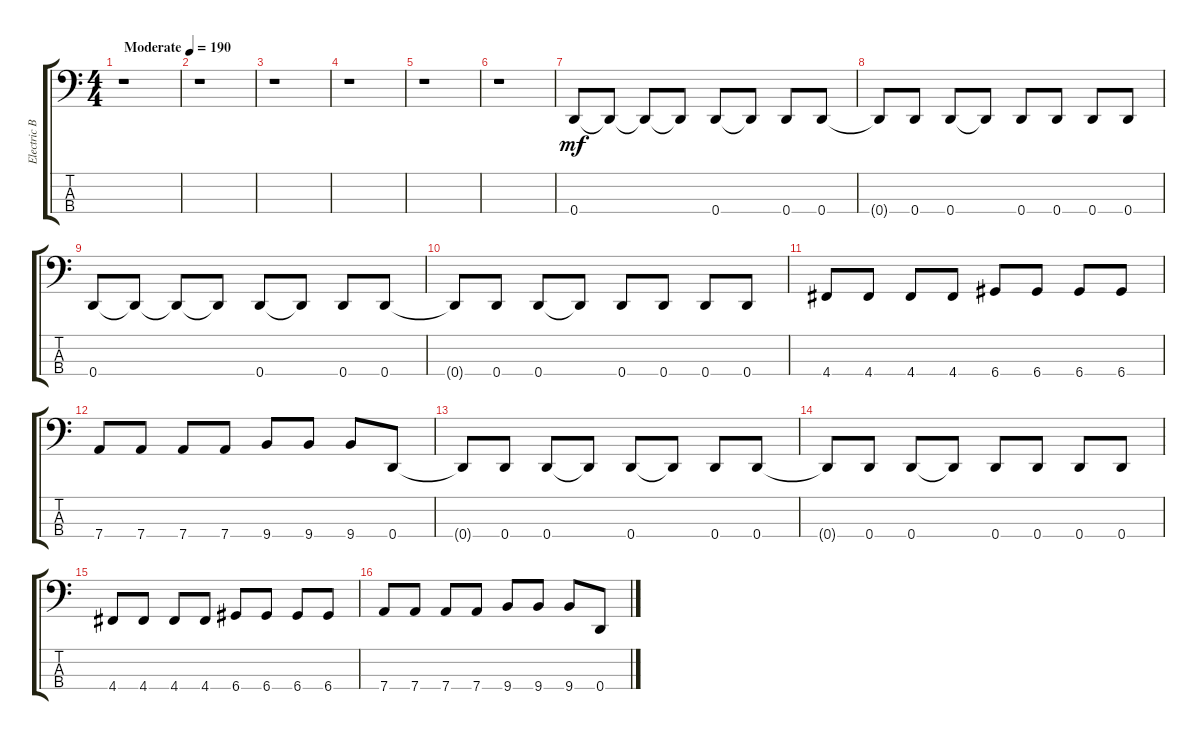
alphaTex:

\track ("Electric Bass" "Electric B") {instrument electricbassfinger}
\staff {score tabs}
\tuning (G2 D2 A1 D1) {hide}
\ts (4 4)
\tempo (190 "Moderate")
\clef f4
\ks c
r.1{dy mf instrument electricbassfinger} |
r.1 |
r.1 |
r.1 |
r.1 |
r.1 |
0.4.8 0.4{t}.8 0.4{t}.8 0.4{t}.8 0.4.8 0.4{t}.8 0.4.8 0.4.8 |
0.4{t}.8 0.4.8 0.4.8 0.4{t}.8 0.4.8 0.4.8 0.4.8 0.4.8 |
0.4.8 0.4{t}.8 0.4{t}.8 0.4{t}.8 0.4.8 0.4{t}.8 0.4.8 0.4.8 |
0.4{t}.8 0.4.8 0.4.8 0.4{t}.8 0.4.8 0.4.8 0.4.8 0.4.8 |
4.4.8 4.4.8 4.4.8 4.4.8 6.4.8 6.4.8 6.4.8 6.4.8 |
7.4.8 7.4.8 7.4.8 7.4.8 9.4.8 9.4.8 9.4.8 0.4.8 |
0.4{t}.8 0.4.8 0.4.8 0.4{t}.8 0.4.8 0.4{t}.8 0.4.8 0.4.8 |
0.4{t}.8 0.4.8 0.4.8 0.4{t}.8 0.4.8 0.4.8 0.4.8 0.4.8 |
4.4.8 4.4.8 4.4.8 4.4.8 6.4.8 6.4.8 6.4.8 6.4.8 |
7.4.8 7.4.8 7.4.8 7.4.8 9.4.8 9.4.8 9.4.8 0.4.8
